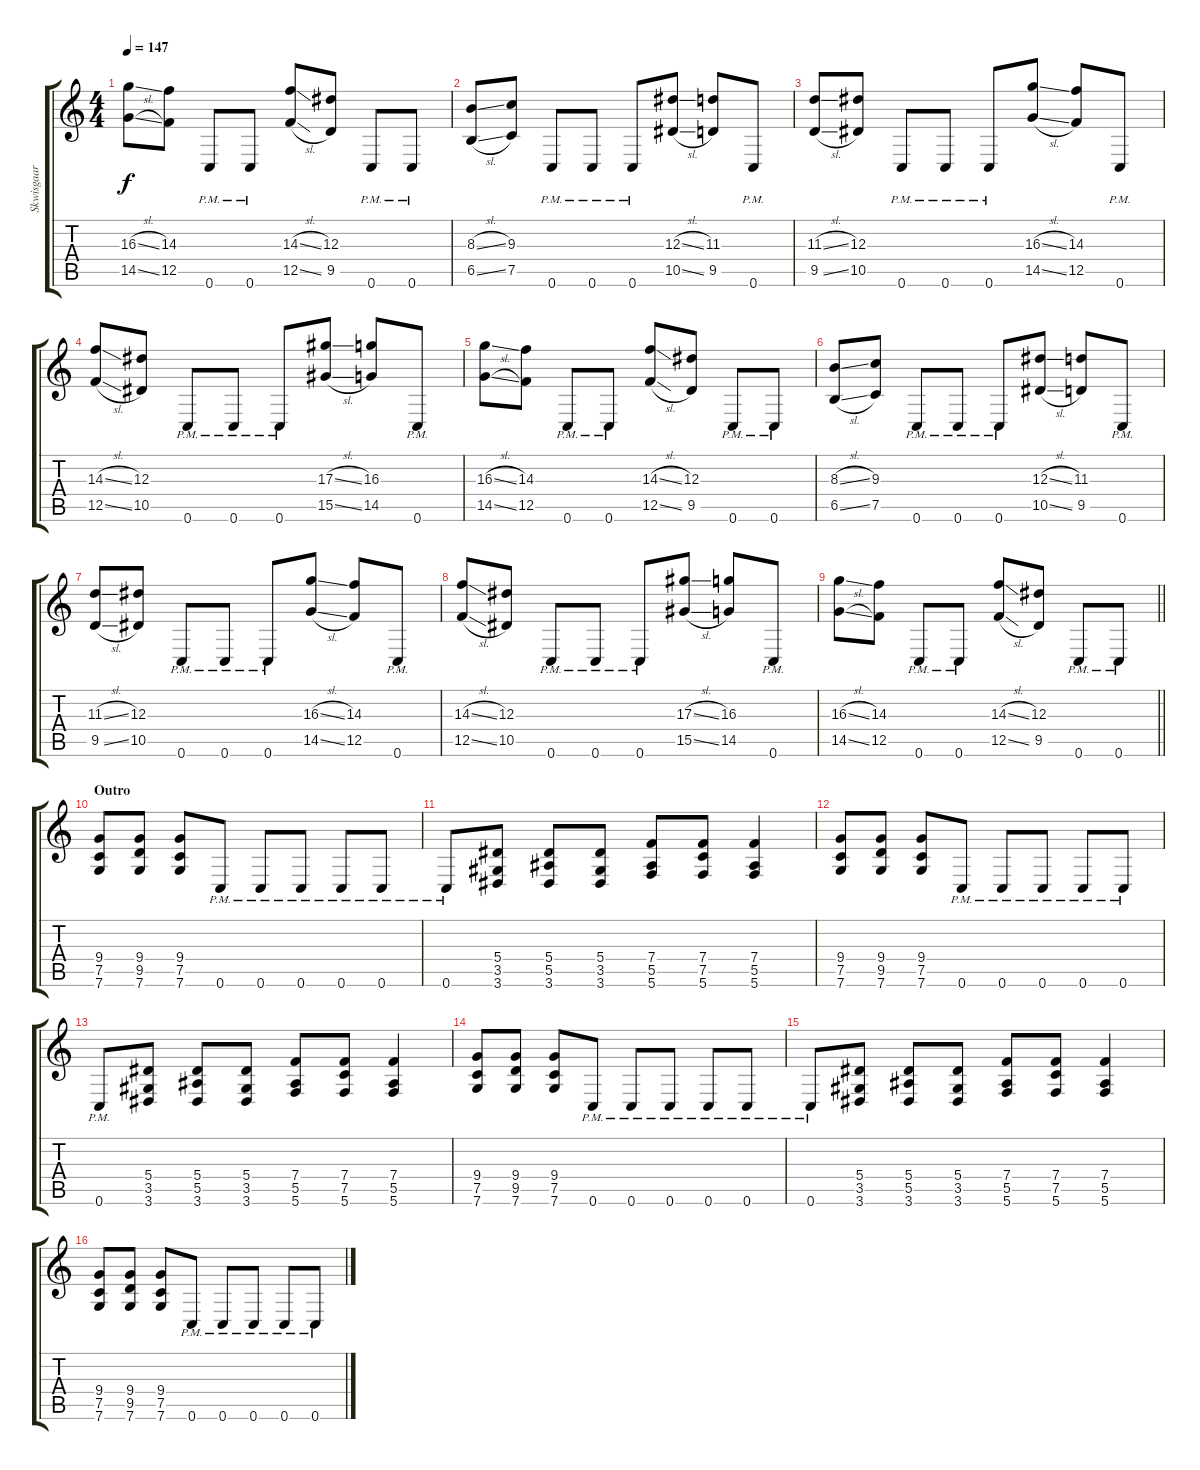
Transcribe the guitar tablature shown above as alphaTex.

\track ("Skwisgaar Skwigelf (Lead Guitar 1)" "Skwisgaar ") {instrument distortionguitar}
\staff {score tabs}
\tuning (C4 G3 Eb3 Bb2 F2 C2) {hide}
\ts (4 4)
\tempo 147
\clef g2
\ks c
(16.3{sl} 14.5{sl}).8{dy f} (14.3 12.5).8 0.6{pm}.8 0.6{pm}.8 (14.3{sl} 12.5{sl}).8 (12.3 9.5).8 0.6{pm}.8 0.6{pm}.8 |
(8.3{sl} 6.5{sl}).8 (9.3 7.5).8 0.6{pm}.8 0.6{pm}.8 0.6{pm}.8 (12.3{sl} 10.5{sl}).8 (11.3 9.5).8 0.6{pm}.8 |
(11.3{sl} 9.5{sl}).8 (12.3 10.5).8 0.6{pm}.8 0.6{pm}.8 0.6{pm}.8 (16.3{sl} 14.5{sl}).8 (14.3 12.5).8 0.6{pm}.8 |
(14.3{sl} 12.5{sl}).8 (12.3 10.5).8 0.6{pm}.8 0.6{pm}.8 0.6{pm}.8 (17.3{sl} 15.5{sl}).8 (16.3 14.5).8 0.6{pm}.8 |
(16.3{sl} 14.5{sl}).8 (14.3 12.5).8 0.6{pm}.8 0.6{pm}.8 (14.3{sl} 12.5{sl}).8 (12.3 9.5).8 0.6{pm}.8 0.6{pm}.8 |
(8.3{sl} 6.5{sl}).8 (9.3 7.5).8 0.6{pm}.8 0.6{pm}.8 0.6{pm}.8 (12.3{sl} 10.5{sl}).8 (11.3 9.5).8 0.6{pm}.8 |
(11.3{sl} 9.5{sl}).8 (12.3 10.5).8 0.6{pm}.8 0.6{pm}.8 0.6{pm}.8 (16.3{sl} 14.5{sl}).8 (14.3 12.5).8 0.6{pm}.8 |
(14.3{sl} 12.5{sl}).8 (12.3 10.5).8 0.6{pm}.8 0.6{pm}.8 0.6{pm}.8 (17.3{sl} 15.5{sl}).8 (16.3 14.5).8 0.6{pm}.8 |
\barLineRight lightlight
(16.3{sl} 14.5{sl}).8 (14.3 12.5).8 0.6{pm}.8 0.6{pm}.8 (14.3{sl} 12.5{sl}).8 (12.3 9.5).8 0.6{pm}.8 0.6{pm}.8 |
\section ("" "Outro")
(9.4 7.5 7.6).8 (9.4 9.5 7.6).8 (9.4 7.5 7.6).8 0.6{pm}.8 0.6{pm}.8 0.6{pm}.8 0.6{pm}.8 0.6{pm}.8 |
0.6{pm}.8 (5.4 3.5 3.6).8 (5.4 5.5 3.6).8 (5.4 3.5 3.6).8 (7.4 5.5 5.6).8 (7.4 7.5 5.6).8 (7.4 5.5 5.6).4 |
(9.4 7.5 7.6).8 (9.4 9.5 7.6).8 (9.4 7.5 7.6).8 0.6{pm}.8 0.6{pm}.8 0.6{pm}.8 0.6{pm}.8 0.6{pm}.8 |
0.6{pm}.8 (5.4 3.5 3.6).8 (5.4 5.5 3.6).8 (5.4 3.5 3.6).8 (7.4 5.5 5.6).8 (7.4 7.5 5.6).8 (7.4 5.5 5.6).4 |
(9.4 7.5 7.6).8 (9.4 9.5 7.6).8 (9.4 7.5 7.6).8 0.6{pm}.8 0.6{pm}.8 0.6{pm}.8 0.6{pm}.8 0.6{pm}.8 |
0.6{pm}.8 (5.4 3.5 3.6).8 (5.4 5.5 3.6).8 (5.4 3.5 3.6).8 (7.4 5.5 5.6).8 (7.4 7.5 5.6).8 (7.4 5.5 5.6).4 |
(9.4 7.5 7.6).8 (9.4 9.5 7.6).8 (9.4 7.5 7.6).8 0.6{pm}.8 0.6{pm}.8 0.6{pm}.8 0.6{pm}.8 0.6{pm}.8
